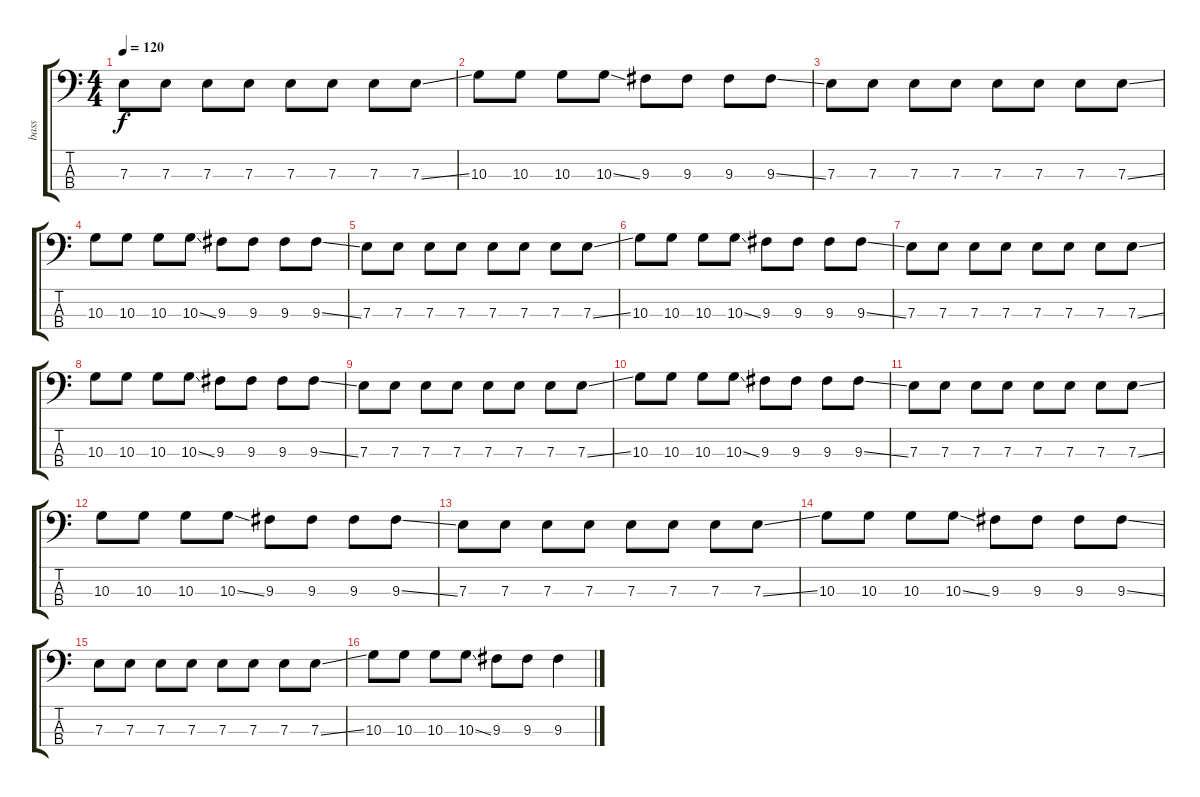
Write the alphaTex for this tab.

\track ("bass" "bass") {instrument electricbassfinger}
\staff {score tabs}
\tuning (G2 D2 A1 E1) {hide}
\ts (4 4)
\tempo 120
\clef f4
\ks c
7.3.8{dy f} 7.3.8 7.3.8 7.3.8 7.3.8 7.3.8 7.3.8 7.3{ss}.8 |
10.3.8 10.3.8 10.3.8 10.3{ss}.8 9.3.8 9.3.8 9.3.8 9.3{ss}.8 |
7.3.8 7.3.8 7.3.8 7.3.8 7.3.8 7.3.8 7.3.8 7.3{ss}.8 |
10.3.8 10.3.8 10.3.8 10.3{ss}.8 9.3.8 9.3.8 9.3.8 9.3{ss}.8 |
7.3.8 7.3.8 7.3.8 7.3.8 7.3.8 7.3.8 7.3.8 7.3{ss}.8 |
10.3.8 10.3.8 10.3.8 10.3{ss}.8 9.3.8 9.3.8 9.3.8 9.3{ss}.8 |
7.3.8 7.3.8 7.3.8 7.3.8 7.3.8 7.3.8 7.3.8 7.3{ss}.8 |
10.3.8 10.3.8 10.3.8 10.3{ss}.8 9.3.8 9.3.8 9.3.8 9.3{ss}.8 |
7.3.8 7.3.8 7.3.8 7.3.8 7.3.8 7.3.8 7.3.8 7.3{ss}.8 |
10.3.8 10.3.8 10.3.8 10.3{ss}.8 9.3.8 9.3.8 9.3.8 9.3{ss}.8 |
7.3.8 7.3.8 7.3.8 7.3.8 7.3.8 7.3.8 7.3.8 7.3{ss}.8 |
10.3.8 10.3.8 10.3.8 10.3{ss}.8 9.3.8 9.3.8 9.3.8 9.3{ss}.8 |
7.3.8 7.3.8 7.3.8 7.3.8 7.3.8 7.3.8 7.3.8 7.3{ss}.8 |
10.3.8 10.3.8 10.3.8 10.3{ss}.8 9.3.8 9.3.8 9.3.8 9.3{ss}.8 |
7.3.8 7.3.8 7.3.8 7.3.8 7.3.8 7.3.8 7.3.8 7.3{ss}.8 |
10.3.8 10.3.8 10.3.8 10.3{ss}.8 9.3.8 9.3.8 9.3.4
